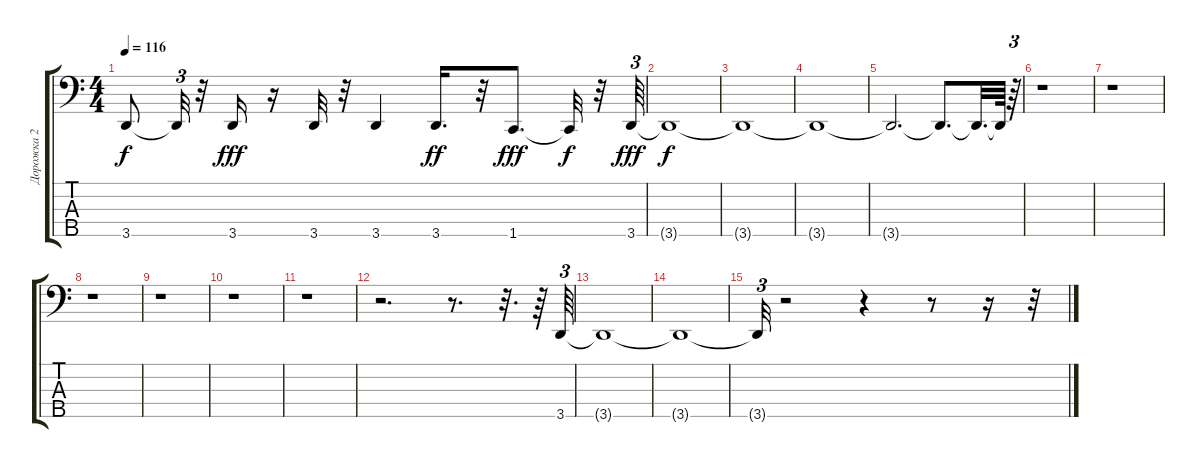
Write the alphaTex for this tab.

\track ("Дорожка 2" "Дорожка 2") {instrument electricbassfinger}
\staff {score tabs}
\tuning (G2 D2 A1 E1 B0) {hide}
\ts (4 4)
\tempo 116
\clef f4
\ks c
3.5{t}.8{dy f} 3.5{t}.32{tu (3 2)} r.32 3.5.16{dy fff} r.16 3.5.32 r.32 3.5.4 3.5.16{d dy ff} r.32 1.5.8{d dy fff} 1.5{t}.32{dy f} r.32 3.5.64{tu (3 2) dy fff} |
3.5{t}.1{dy f} |
3.5{t}.1 |
3.5{t}.1 |
3.5{t}.2{d} 3.5{t}.8{d} 3.5{t}.32{d} 3.5{t}.64 r.64{tu (3 2)} |
r.1 |
r.1 |
r.1 |
r.1 |
r.1 |
r.1 |
r.2{d} r.8{d} r.32{d} r.64 3.5.64{tu (3 2)} |
3.5{t}.1 |
3.5{t}.1 |
3.5{t}.32{tu (3 2)} r.2 r.4 r.8 r.16 r.32
